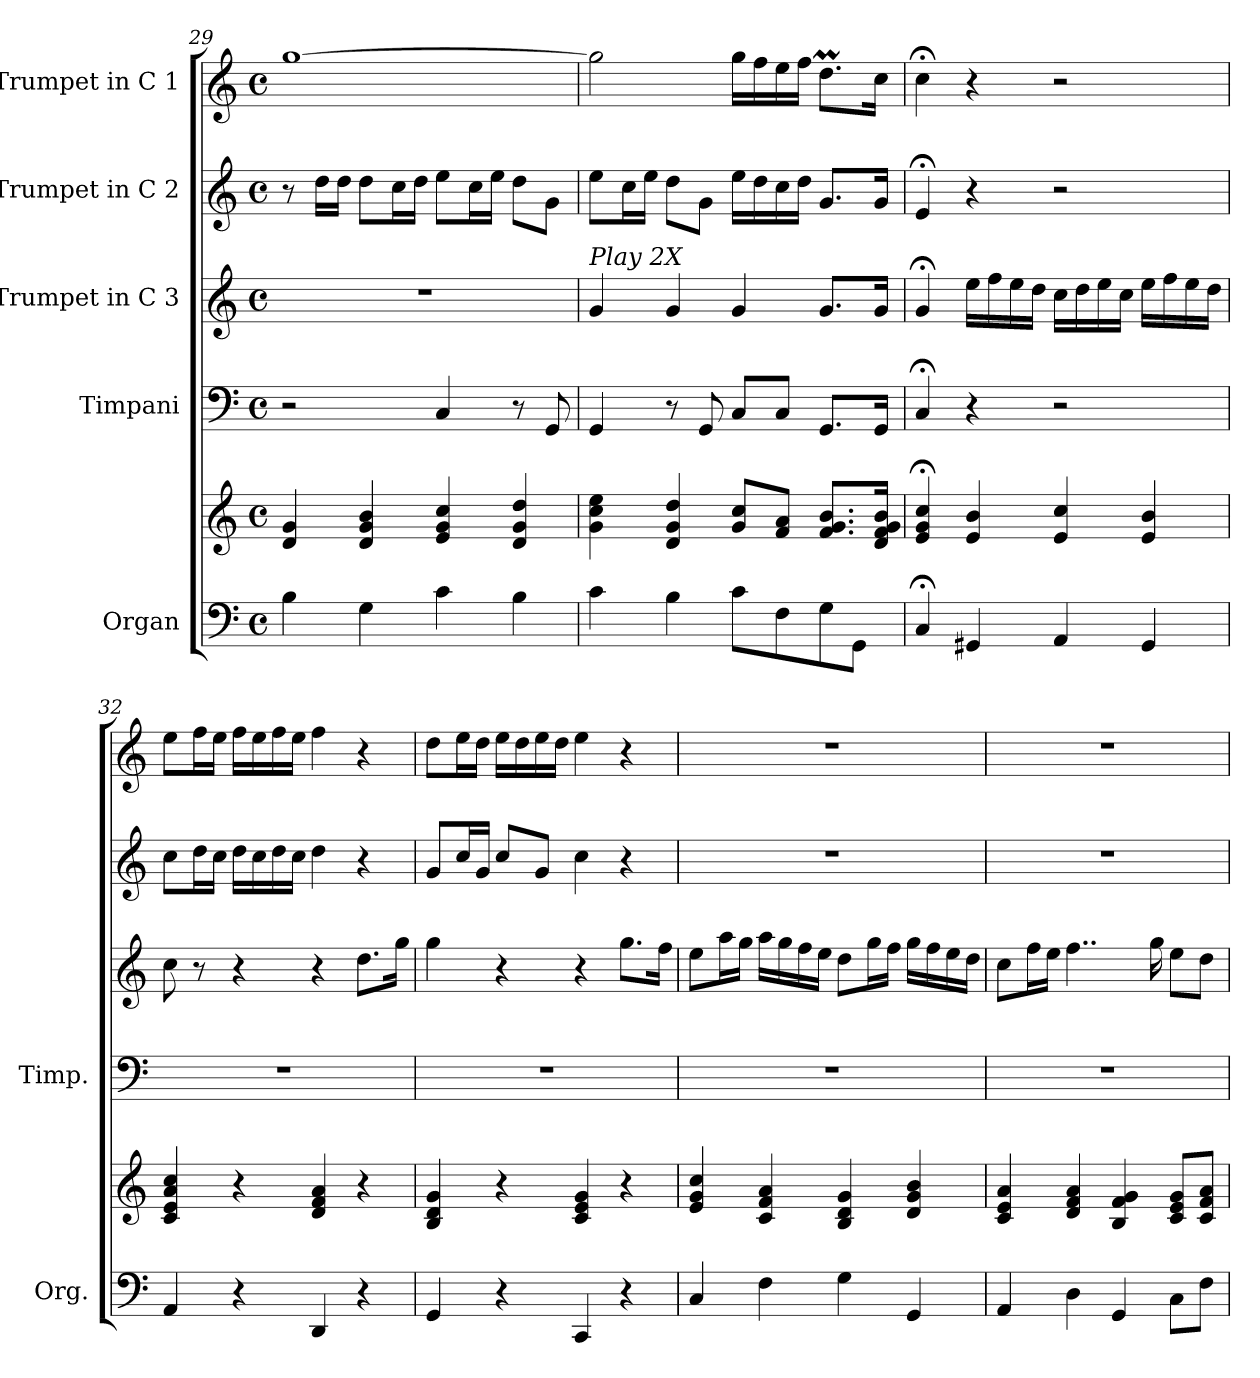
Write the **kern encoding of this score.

**kern	**kern	**kern	**kern	**kern	**kern
*part5	*part5	*part4	*part3	*part2	*part1
*staff6	*staff5	*staff4	*staff3	*staff2	*staff1
*I"Organ	*	*I"Timpani	*I"Trumpet in C 3	*I"Trumpet in C 2	*I"Trumpet in C 1
*I'Org.	*	*I'Timp.	*	*	*
*clefF4	*clefG2	*clefF4	*clefG2	*clefG2	*clefG2
*k[]	*k[]	*k[]	*k[]	*k[]	*k[]
*M4/4	*M4/4	*M4/4	*M4/4	*M4/4	*M4/4
*met(c)	*met(c)	*met(c)	*met(c)	*met(c)	*met(c)
=29	=29	=29	=29	=29	=29
4B\	4d/ 4g/	2r	1r	8r	[1gg
.	.	.	.	16dd\LL	.
.	.	.	.	16dd\JJ	.
4G\	4d/ 4g/ 4b/	.	.	8dd\L	.
.	.	.	.	16cc\L	.
.	.	.	.	16dd\JJ	.
4c\	4e/ 4g/ 4cc/	4C/	.	8ee\L	.
.	.	.	.	16cc\L	.
.	.	.	.	16ee\JJ	.
4B\	4d/ 4g/ 4dd/	8r	.	8dd\L	.
.	.	8GG/	.	8g\J	.
!!LO:PB:g=z
=30	=30	=30	=30	=30	=30
!	!	!	!LO:TX:a:i:t=Play 2X	!	!
4c\	4g\ 4cc\ 4ee\	4GG/	4g/	8ee\L	2gg\]
.	.	.	.	16cc\L	.
.	.	.	.	16ee\JJ	.
4B\	4d/ 4g/ 4dd/	8r	4g/	8dd\L	.
.	.	8GG/	.	8g\J	.
8c\L	8g/ 8cc/L	8C/L	4g/	16ee\LL	16gg\LL
.	.	.	.	16dd\	16ff\
8F\	8f/ 8a/J	8C/J	.	16cc\	16ee\
.	.	.	.	16dd\JJ	16ff\JJ
8G\	8.f/ 8.g/ 8.b/L	8.GG/L	8.g/L	8.g/L	8.ddM\L
8GG\J	.	.	.	.	.
.	16d/ 16f/ 16g/ 16b/Jk	16GG/Jk	16g/Jk	16g/Jk	16cc\Jk
=31	=31	=31	=31	=31	=31
4C;</	4e/;< 4g/;< 4cc/;<	4C;</	4g;</	4e;</	4cc;<\
4GG#X/	4e/ 4b/	4r	16ee\LL	4r	4r
.	.	.	16ff\	.	.
.	.	.	16ee\	.	.
.	.	.	16dd\JJ	.	.
4AA/	4e/ 4cc/	2r	16cc\LL	2r	2r
.	.	.	16dd\	.	.
.	.	.	16ee\	.	.
.	.	.	16cc\JJ	.	.
4GG#/	4e/ 4b/	.	16ee\LL	.	.
.	.	.	16ff\	.	.
.	.	.	16ee\	.	.
.	.	.	16dd\JJ	.	.
=32	=32	=32	=32	=32	=32
4AA/	4c/ 4e/ 4a/ 4cc/	1r	8cc\	8cc\L	8ee\L
.	.	.	8r	16dd\L	16ff\L
.	.	.	.	16cc\JJ	16ee\JJ
4r	4r	.	4r	16dd\LL	16ff\LL
.	.	.	.	16cc\	16ee\
.	.	.	.	16dd\	16ff\
.	.	.	.	16cc\JJ	16ee\JJ
4DD/	4d/ 4f/ 4a/	.	4r	4dd\	4ff\
4r	4r	.	8.dd\L	4r	4r
.	.	.	16gg\Jk	.	.
=33	=33	=33	=33	=33	=33
4GG/	4B/ 4d/ 4g/	1r	4gg\	8g/L	8dd\L
.	.	.	.	16cc/L	16ee\L
.	.	.	.	16g/JJ	16dd\JJ
4r	4r	.	4r	8cc/L	16ee\LL
.	.	.	.	.	16dd\
.	.	.	.	8g/J	16ee\
.	.	.	.	.	16dd\JJ
4CC/	4c/ 4e/ 4g/	.	4r	4cc\	4ee\
4r	4r	.	8.gg\L	4r	4r
.	.	.	16ff\Jk	.	.
!!LO:LB:g=z
=34	=34	=34	=34	=34	=34
4C/	4e/ 4g/ 4cc/	1r	8ee\L	1r	1r
.	.	.	16aa\L	.	.
.	.	.	16gg\JJ	.	.
4F\	4c/ 4f/ 4a/	.	16aa\LL	.	.
.	.	.	16gg\	.	.
.	.	.	16ff\	.	.
.	.	.	16ee\JJ	.	.
4G\	4B/ 4d/ 4g/	.	8dd\L	.	.
.	.	.	16gg\L	.	.
.	.	.	16ff\JJ	.	.
4GG/	4d/ 4g/ 4b/	.	16gg\LL	.	.
.	.	.	16ff\	.	.
.	.	.	16ee\	.	.
.	.	.	16dd\JJ	.	.
=35	=35	=35	=35	=35	=35
4AA/	4c/ 4e/ 4a/	1r	8cc\L	1r	1r
.	.	.	16ff\L	.	.
.	.	.	16ee\JJ	.	.
4D\	4d/ 4f/ 4a/	.	4..ff\	.	.
4GG/	4B/ 4f/ 4g/	.	.	.	.
.	.	.	16gg\	.	.
8C\L	8c/ 8e/ 8g/L	.	8ee\L	.	.
8F\J	8c/ 8f/ 8a/J	.	8dd\J	.	.
=	=	=	=	=	=
*-	*-	*-	*-	*-	*-
